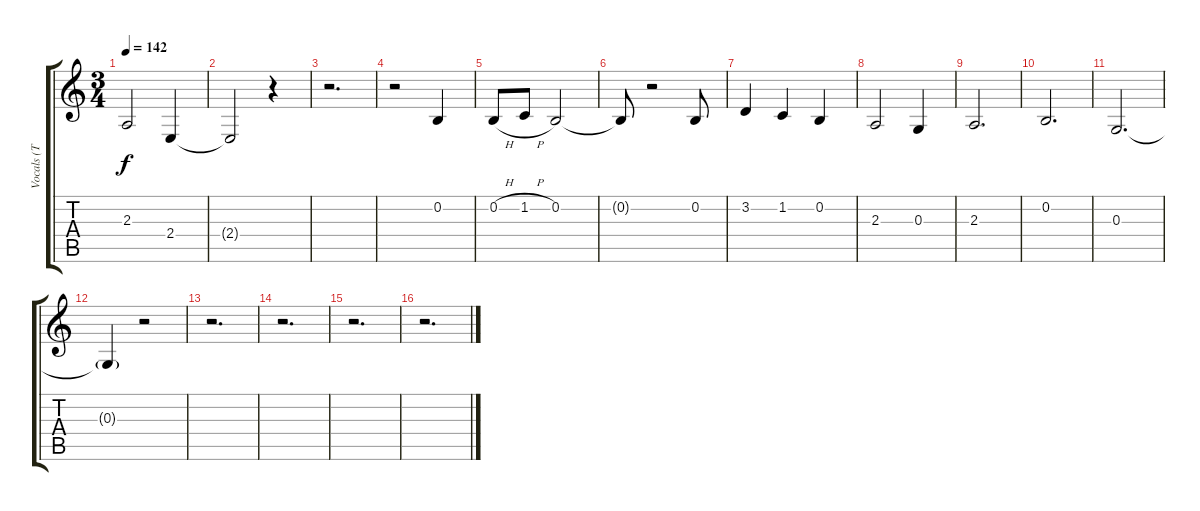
\track ("Vocals (T Swizzle)" "Vocals (T ") {instrument flute}
\staff {score tabs}
\tuning (E4 B3 G3 D3 A2 E2) {hide}
\ts (3 4)
\tempo 142
\clef g2
\ks c
2.3.2{dy f} 2.4.4 |
2.4{t}.2 r.4 |
r.2{d} |
r.2 0.2.4 |
0.2{h}.8 1.2{h}.8 0.2.2 |
0.2{t}.8 r.2 0.2.8 |
3.2.4 1.2.4 0.2.4 |
2.3.2 0.3.4 |
2.3.2{d} |
0.2.2{d} |
0.3.2{d} |
0.3{g t}.4 r.2 |
r.2{d} |
r.2{d} |
r.2{d} |
r.2{d}
